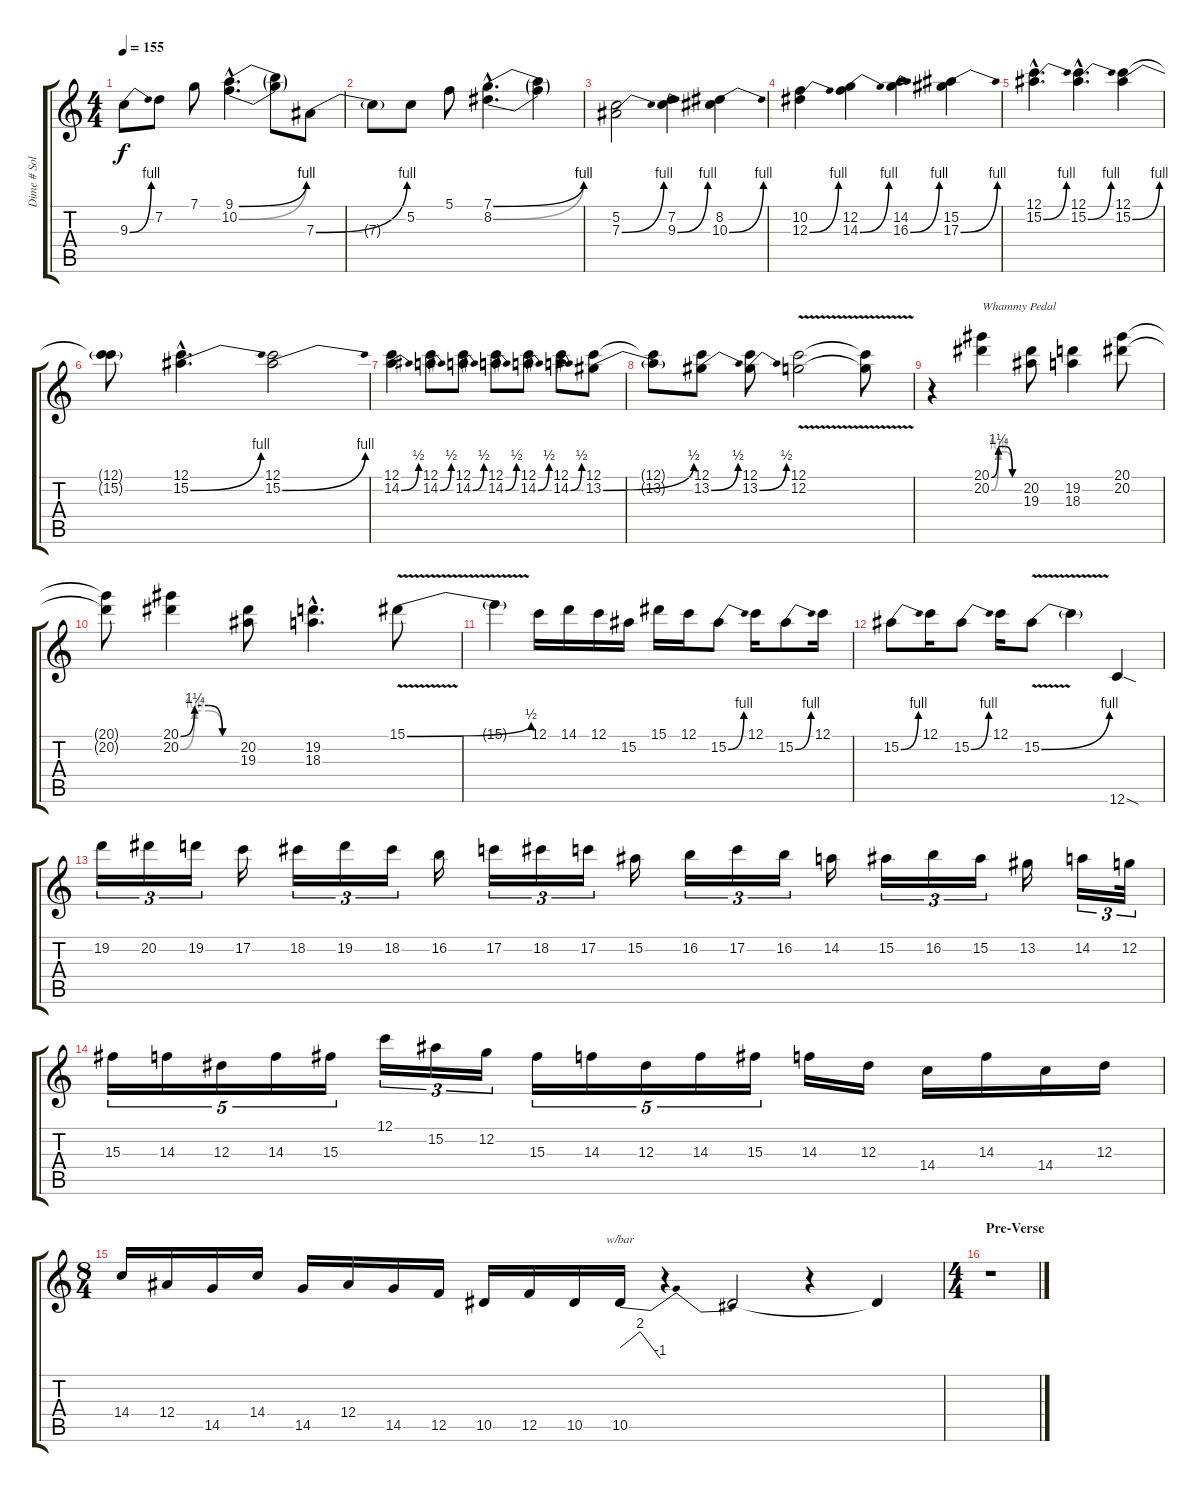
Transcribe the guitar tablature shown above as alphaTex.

\track ("Dime # Solo" "Dime # Sol") {instrument distortionguitar}
\staff {score tabs}
\tuning (C4 G3 Eb3 Bb2 F2 C2) {hide}
\ts (4 4)
\tempo 155
\clef g2
\ks c
9.3{be (bend 0 0 60 4)}.8{dy f} 7.2.8 7.1.8 (9.1{be (bend 0 0 60 4) hac} 10.2{be (bend 0 0 60 4) hac}).4{d} (9.1{t} 10.2{t}).8 7.3{be (bend 0 0 60 4)}.8 |
7.3{t}.8 5.2.8 5.1.8 (7.1{be (bend 0 0 60 4) hac} 8.2{be (bend 0 0 60 4) hac}).4{d} (7.1{t} 8.2{t}).4 |
(5.2 7.3{be (bend 0 0 60 4)}).2 (7.2 9.3{be (bend 0 0 60 4)}).4 (8.2 10.3{be (bend 0 0 60 4)}).4 |
(10.2 12.3{be (bend 0 0 60 4)}).4 (12.2 14.3{be (bend 0 0 60 4)}).4 (14.2 16.3{be (bend 0 0 60 4)}).4 (15.2 17.3{be (bend 0 0 60 4)}).4 |
(12.1{hac} 15.2{be (bend 0 0 60 4) hac}).4{d} (12.1{hac} 15.2{be (bend 0 0 60 4) hac}).4{d} (12.1 15.2{be (bend 0 0 60 4)}).4 |
(12.1{t} 15.2{t}).8 (12.1{hac} 15.2{be (bend 0 0 60 4) hac}).4{d} (12.1 15.2{be (bend 0 0 60 4)}).2 |
(12.1 14.2{be (bend 0 0 60 2)}).4 (12.1 14.2{be (bend 0 0 60 2)}).8 (12.1 14.2{be (bend 0 0 60 2)}).8 (12.1 14.2{be (bend 0 0 60 2)}).8 (12.1 14.2{be (bend 0 0 60 2)}).8 (12.1 14.2{be (bend 0 0 60 2)}).8 (12.1 13.2{be (bend 0 0 60 2)}).8 |
(12.1{t} 13.2{t}).8 (12.1 13.2{be (bend 0 0 60 2)}).8 (12.1 13.2{be (bend 0 0 60 2)}).8 (12.1{v} 12.2{v}).2 (12.1{t} 12.2{t}).8 |
r.4 (20.1{be (custom 0 0 15 5 30 5 45 0 60 0)} 20.2{be (custom 0 0 15 4 30 4 45 0 60 0)}).4{txt "Whammy Pedal"} (20.2 19.3).8 (19.2 18.3).4 (20.1 20.2).8 |
(20.1{t} 20.2{t}).8 (20.1{be (custom 0 0 15 5 30 5 45 0 60 0)} 20.2{be (custom 0 0 15 4 30 4 45 0 60 0)}).4 (20.2 19.3).8 (19.2{hac} 18.3{hac}).4{d} 15.1{be (bend 0 0 60 2) v}.8 |
15.1{t}.4 12.1.16 14.1.16 12.1.16 15.2.16 15.1.16 12.1.16 15.2{be (bend 0 0 60 4)}.8 12.1.16 15.2{be (bend 0 0 60 4)}.8 12.1.16 |
15.2{be (bend 0 0 60 4)}.8 12.1.16 15.2{be (bend 0 0 60 4)}.8 12.1.16 15.2{be (bend 0 0 60 4) v}.8 15.2{t}.4 12.6{sod}.4 |
19.2.16{tu (3 2)} 20.2.16{tu (3 2)} 19.2.16{tu (3 2)} 17.2.16 18.2.16{tu (3 2)} 19.2.16{tu (3 2)} 18.2.16{tu (3 2)} 16.2.16 17.2.16{tu (3 2)} 18.2.16{tu (3 2)} 17.2.16{tu (3 2)} 15.2.16 16.2.16{tu (3 2)} 17.2.16{tu (3 2)} 16.2.16{tu (3 2)} 14.2.16 15.2.16{tu (3 2)} 16.2.16{tu (3 2)} 15.2.16{tu (3 2)} 13.2.16 14.2.16{tu (3 2)} 12.2.32{tu (3 2)} |
15.3.16{tu (5 4)} 14.3.16{tu (5 4)} 12.3.16{tu (5 4)} 14.3.16{tu (5 4)} 15.3.16{tu (5 4)} 12.1.16{tu (3 2)} 15.2.16{tu (3 2)} 12.2.16{tu (3 2)} 15.3.16{tu (5 4)} 14.3.16{tu (5 4)} 12.3.16{tu (5 4)} 14.3.16{tu (5 4)} 15.3.16{tu (5 4)} 14.3.16 12.3.16 14.4.16 14.3.16 14.4.16 12.3.16 |
\ts (8 4)
14.4.16 12.4.16 14.5.16 14.4.16 14.5.16 12.4.16 14.5.16 12.5.16 10.5.16 12.5.16 10.5.16 10.5.16{tbe (dip default 0 0 30 8 60 -4)} r.4 10.5{t}.2 r.4 10.5{t}.4 |
\ts (4 4)
\section ("" "Pre-Verse")
r.1
